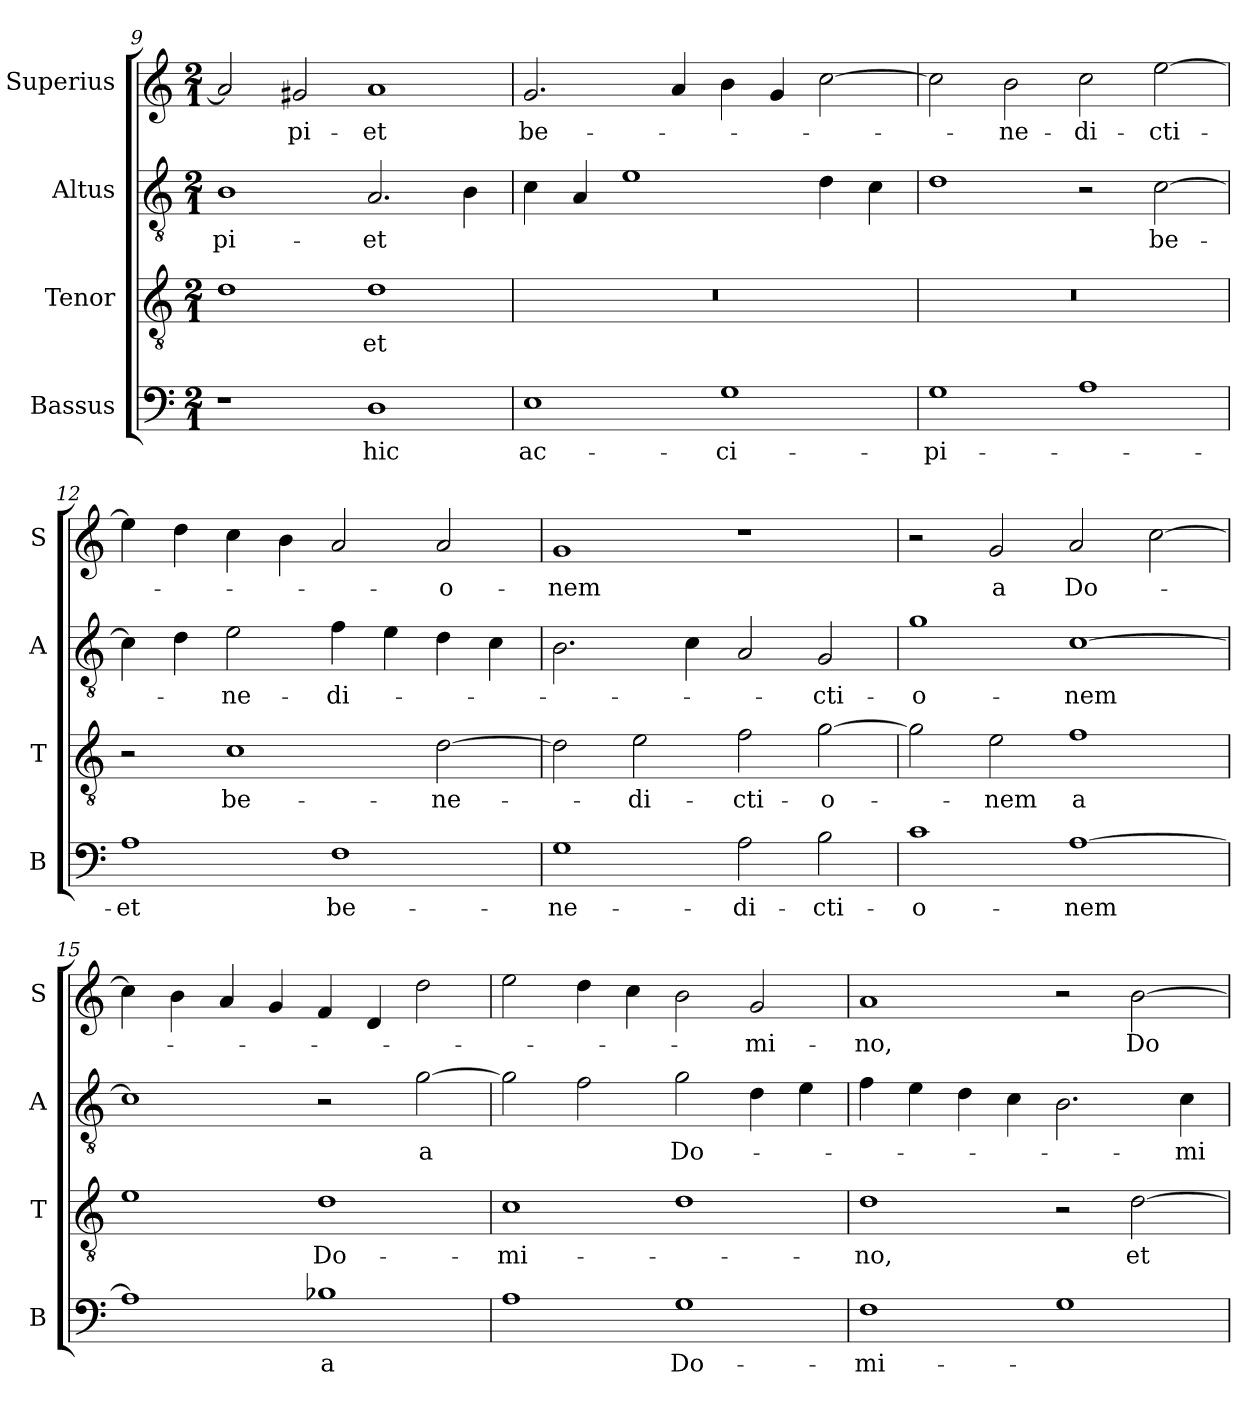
**kern	**text	**kern	**text	**kern	**text	**kern	**text
*part4	*part4	*part3	*part3	*part2	*part2	*part1	*part1
*staff4	*staff4	*staff3	*staff3	*staff2	*staff2	*staff1	*staff1
*I"Bassus	*	*I"Tenor	*	*I"Altus	*	*I"Superius	*
*I'B	*	*I'T	*	*I'A	*	*I'S	*
*clefF4	*	*clefGv2	*	*clefGv2	*	*clefG2	*
*k[]	*	*k[]	*	*k[]	*	*k[]	*
*M2/1	*	*M2/1	*	*M2/1	*	*M2/1	*
=9	=9	=9	=9	=9	=9	=9	=9
1r	.	1d	.	1B	-pi-	2a]	.
.	.	.	.	.	.	2g#X	-pi-
1D	hic	1d	-et	2.A	-et	1a	-et
.	.	.	.	4B	.	.	.
=10	=10	=10	=10	=10	=10	=10	=10
1E	ac-	0r	.	4c	.	2.g	be-
.	.	.	.	4A	.	.	.
.	.	.	.	1e	.	.	.
.	.	.	.	.	.	4a	.
1G	-ci-	.	.	.	.	4b	.
.	.	.	.	.	.	4g	.
.	.	.	.	4d	.	[2cc	.
.	.	.	.	4c	.	.	.
=11	=11	=11	=11	=11	=11	=11	=11
1G	-pi-	0r	.	1d	.	2cc]	.
.	.	.	.	.	.	2b	-ne-
1A	.	.	.	2r	.	2cc	-di-
.	.	.	.	[2c	be-	[2ee	-cti-
=12	=12	=12	=12	=12	=12	=12	=12
1A	-et	2r	.	4c]	.	4ee]	.
.	.	.	.	4d	.	4dd	.
.	.	1c	be-	2e	-ne-	4cc	.
.	.	.	.	.	.	4b	.
1F	be-	.	.	4f	-di-	2a	.
.	.	.	.	4e	.	.	.
.	.	[2d	-ne-	4d	.	2a	-o-
.	.	.	.	4c	.	.	.
=13	=13	=13	=13	=13	=13	=13	=13
1G	-ne-	2d]	.	2.B	.	1g	-nem
.	.	2e	-di-	.	.	.	.
.	.	.	.	4c	.	.	.
2A	-di-	2f	-cti-	2A	.	1r	.
2B	-cti-	[2g	-o-	2G	-cti-	.	.
=14	=14	=14	=14	=14	=14	=14	=14
1c	-o-	2g]	.	1g	-o-	2r	.
.	.	2e	-nem	.	.	2g	a
[1A	-nem	1f	a	[1c	-nem	2a	Do-
.	.	.	.	.	.	[2cc	.
=15	=15	=15	=15	=15	=15	=15	=15
1A]	.	1e	.	1c]	.	4cc]	.
.	.	.	.	.	.	4b	.
.	.	.	.	.	.	4a	.
.	.	.	.	.	.	4g	.
1B-X	a	1d	Do-	2r	.	4f	.
.	.	.	.	.	.	4d	.
.	.	.	.	[2g	a	2dd	.
=16	=16	=16	=16	=16	=16	=16	=16
1A	.	1c	-mi-	2g]	.	2ee	.
.	.	.	.	2f	.	4dd	.
.	.	.	.	.	.	4cc	.
1G	Do-	1d	.	2g	Do-	2b	.
.	.	.	.	4d	.	2g	-mi-
.	.	.	.	4e	.	.	.
=17	=17	=17	=17	=17	=17	=17	=17
1F	-mi-	1d	-no,	4f	.	1a	-no,
.	.	.	.	4e	.	.	.
.	.	.	.	4d	.	.	.
.	.	.	.	4c	.	.	.
1G	.	2r	.	2.B	.	2r	.
.	.	[2d	et	.	.	[2b	Do-
.	.	.	.	4c	-mi-	.	.
=	=	=	=	=	=	=	=
*-	*-	*-	*-	*-	*-	*-	*-
